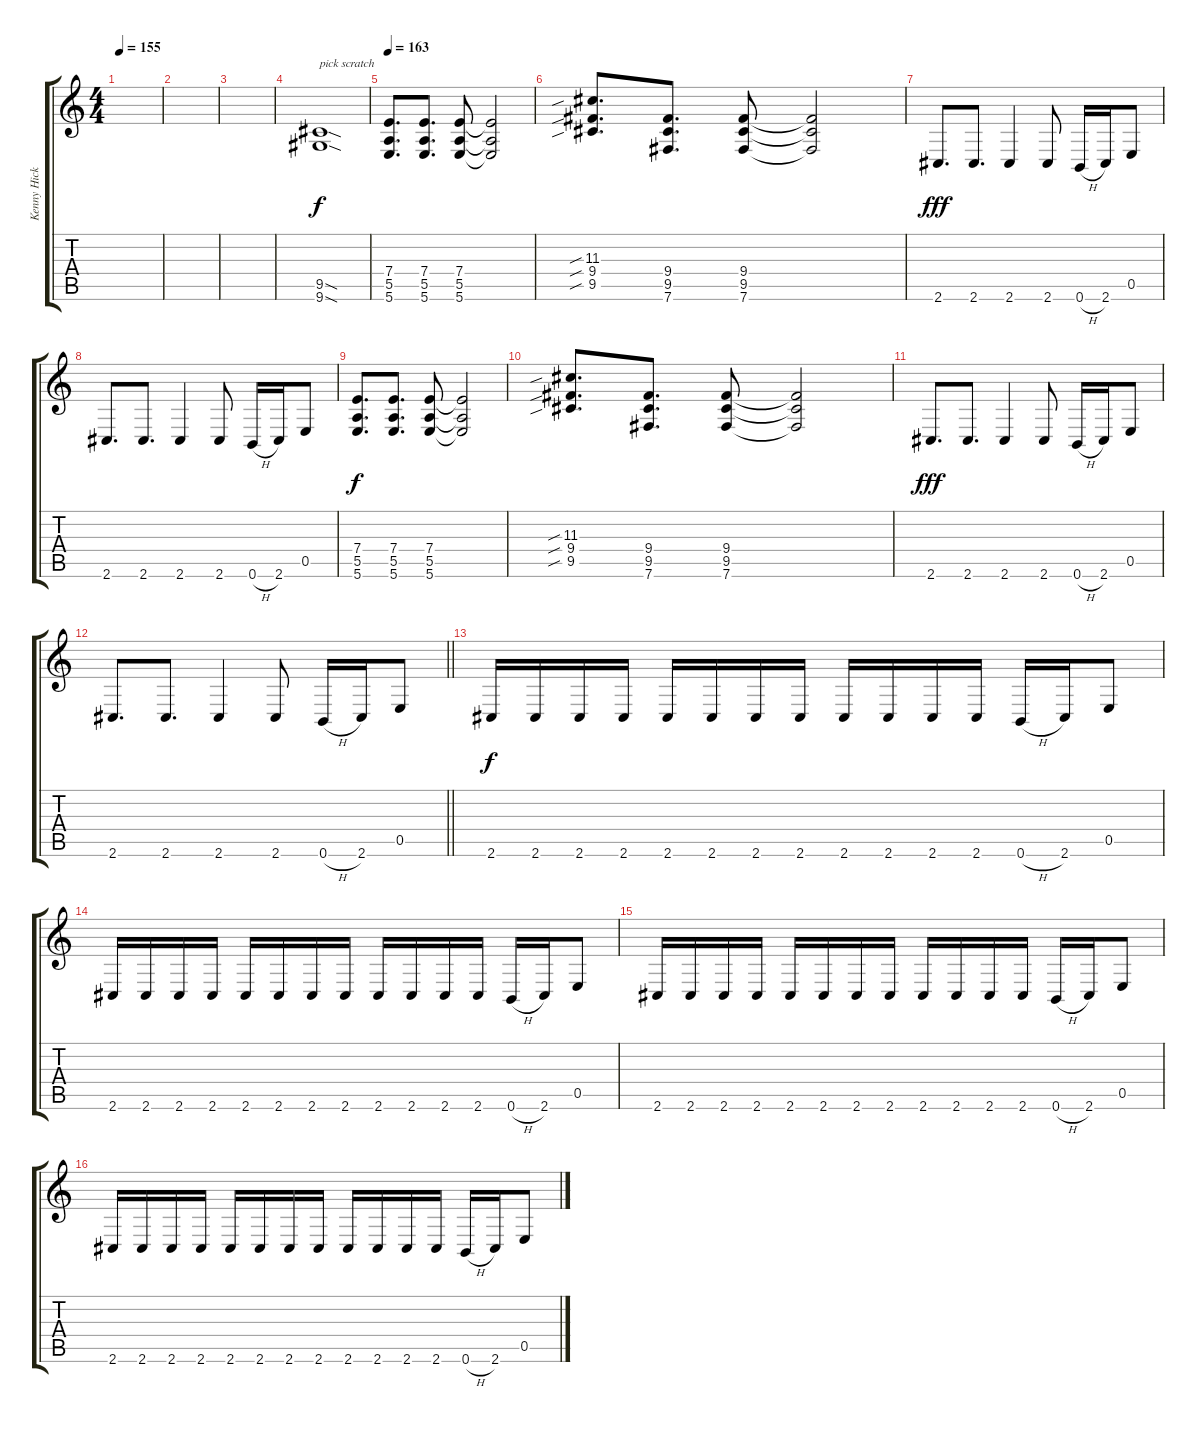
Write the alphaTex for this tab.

\track ("Kenny Hickey" "Kenny Hick") {instrument distortionguitar}
\staff {score tabs}
\tuning (B3 Gb3 D3 A2 E2 B1) {hide}
\ts (4 4)
\section ("" "")
\tempo 155
\clef g2
\ks c
|
|
|
(9.5{sod} 9.6{sod}).1{txt "pick scratch"} |
\tempo 163
(7.4 5.5 5.6).8{d} (7.4 5.5 5.6).8{d} (7.4 5.5 5.6).8 (7.4{t} 5.5{t} 5.6{t}).2 |
(11.3{sib} 9.4{sib} 9.5{sib}).8{d} (9.4 9.5 7.6).8{d} (9.4 9.5 7.6).8 (9.4{t} 9.5{t} 7.6{t}).2 |
2.6.8{d dy fff} 2.6.8{d} 2.6.4 2.6.8 0.6{h}.16 2.6.16 0.5.8 |
2.6.8{d} 2.6.8{d} 2.6.4 2.6.8 0.6{h}.16 2.6.16 0.5.8 |
(7.4 5.5 5.6).8{d dy f} (7.4 5.5 5.6).8{d} (7.4 5.5 5.6).8 (7.4{t} 5.5{t} 5.6{t}).2 |
(11.3{sib} 9.4{sib} 9.5{sib}).8{d} (9.4 9.5 7.6).8{d} (9.4 9.5 7.6).8 (9.4{t} 9.5{t} 7.6{t}).2 |
2.6.8{d dy fff} 2.6.8{d} 2.6.4 2.6.8 0.6{h}.16 2.6.16 0.5.8 |
\barLineRight lightlight
2.6.8{d} 2.6.8{d} 2.6.4 2.6.8 0.6{h}.16 2.6.16 0.5.8 |
\section ("" "")
2.6.16{dy f volume 14 balance 0} 2.6.16 2.6.16 2.6.16 2.6.16 2.6.16 2.6.16 2.6.16 2.6.16 2.6.16 2.6.16 2.6.16 0.6{h}.16 2.6.16 0.5.8 |
2.6.16 2.6.16 2.6.16 2.6.16 2.6.16 2.6.16 2.6.16 2.6.16 2.6.16 2.6.16 2.6.16 2.6.16 0.6{h}.16 2.6.16 0.5.8 |
2.6.16 2.6.16 2.6.16 2.6.16 2.6.16 2.6.16 2.6.16 2.6.16 2.6.16 2.6.16 2.6.16 2.6.16 0.6{h}.16 2.6.16 0.5.8 |
2.6.16 2.6.16 2.6.16 2.6.16 2.6.16 2.6.16 2.6.16 2.6.16 2.6.16 2.6.16 2.6.16 2.6.16 0.6{h}.16 2.6.16 0.5.8
